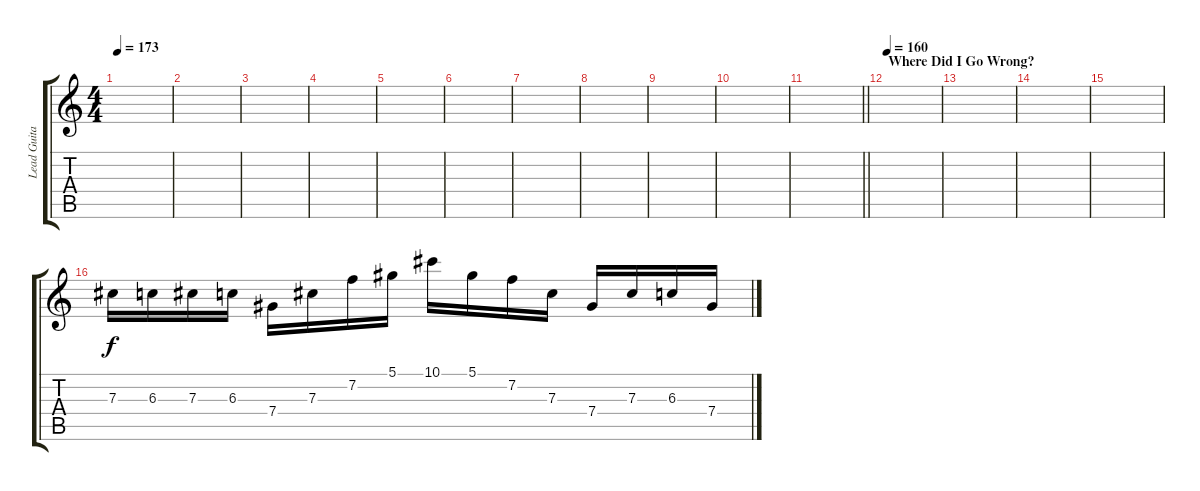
\track ("Lead Guitar (Drop C#)" "Lead Guita") {instrument distortionguitar}
\staff {score tabs}
\tuning (Eb4 Bb3 Gb3 Db3 Ab2 Db2) {hide}
\ts (4 4)
\tempo 173
\clef g2
\ks c
|
|
|
|
|
|
|
|
|
|
\barLineRight lightlight
|
\section ("" "Where Did I Go Wrong?")
\tempo 160
|
|
|
|
7.3.16 6.3.16 7.3.16 6.3.16 7.4.16 7.3.16 7.2.16 5.1.16 10.1.16 5.1.16 7.2.16 7.3.16 7.4.16 7.3.16 6.3.16 7.4.16
